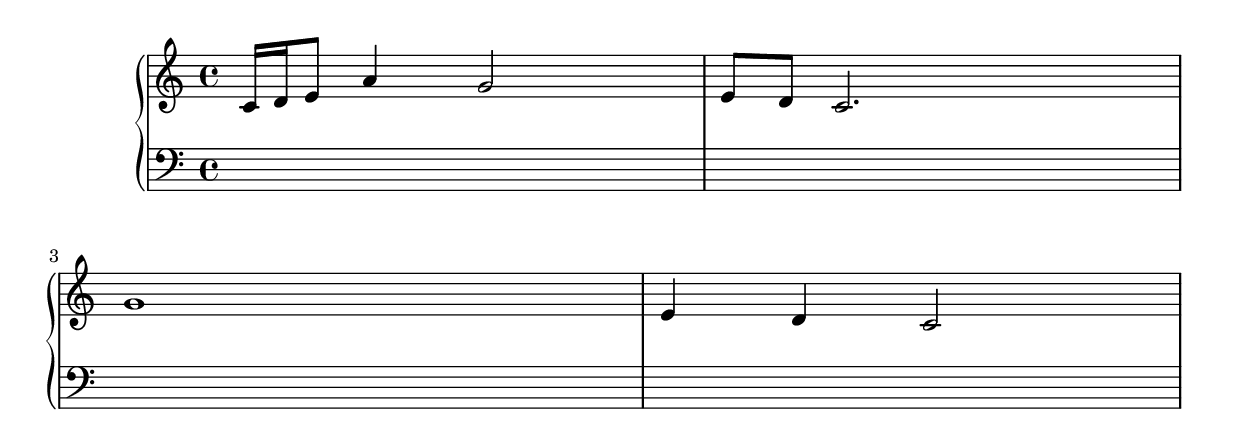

\version "2.2.0"
% check with invisible-notes or blank-notes.  possible rename. -gp
\header{ texidoc = "@cindex Partial Blank
When entering partially typeset music (i.e. for students to be 
completed by hand), you may need the spacing that correspond to the 
timing of notes: all measures have same length, etc.  It can be
implemented by adding an invisible staff with a lot of fast notes. "
}

quickmeasure = \notes {
    \repeat unfold 16 c''16
}

mel = \notes \relative c' {c16 d16 e8 a4 g2 e8 d c2. g'1 e4 d c2}

\score {
\context PianoStaff \notes <<
  \new Staff <<
    \clef G
    \new Voice {\mel}
    \new Voice {
	\override NoteHead  #'transparent = ##t
	\override Stem  #'transparent = ##t
	\override Beam  #'transparent = ##t
        \repeat unfold 4 \quickmeasure
    }
  >>
  \new Staff \notes {\clef F s1*4}
>>
\paper {}
}

